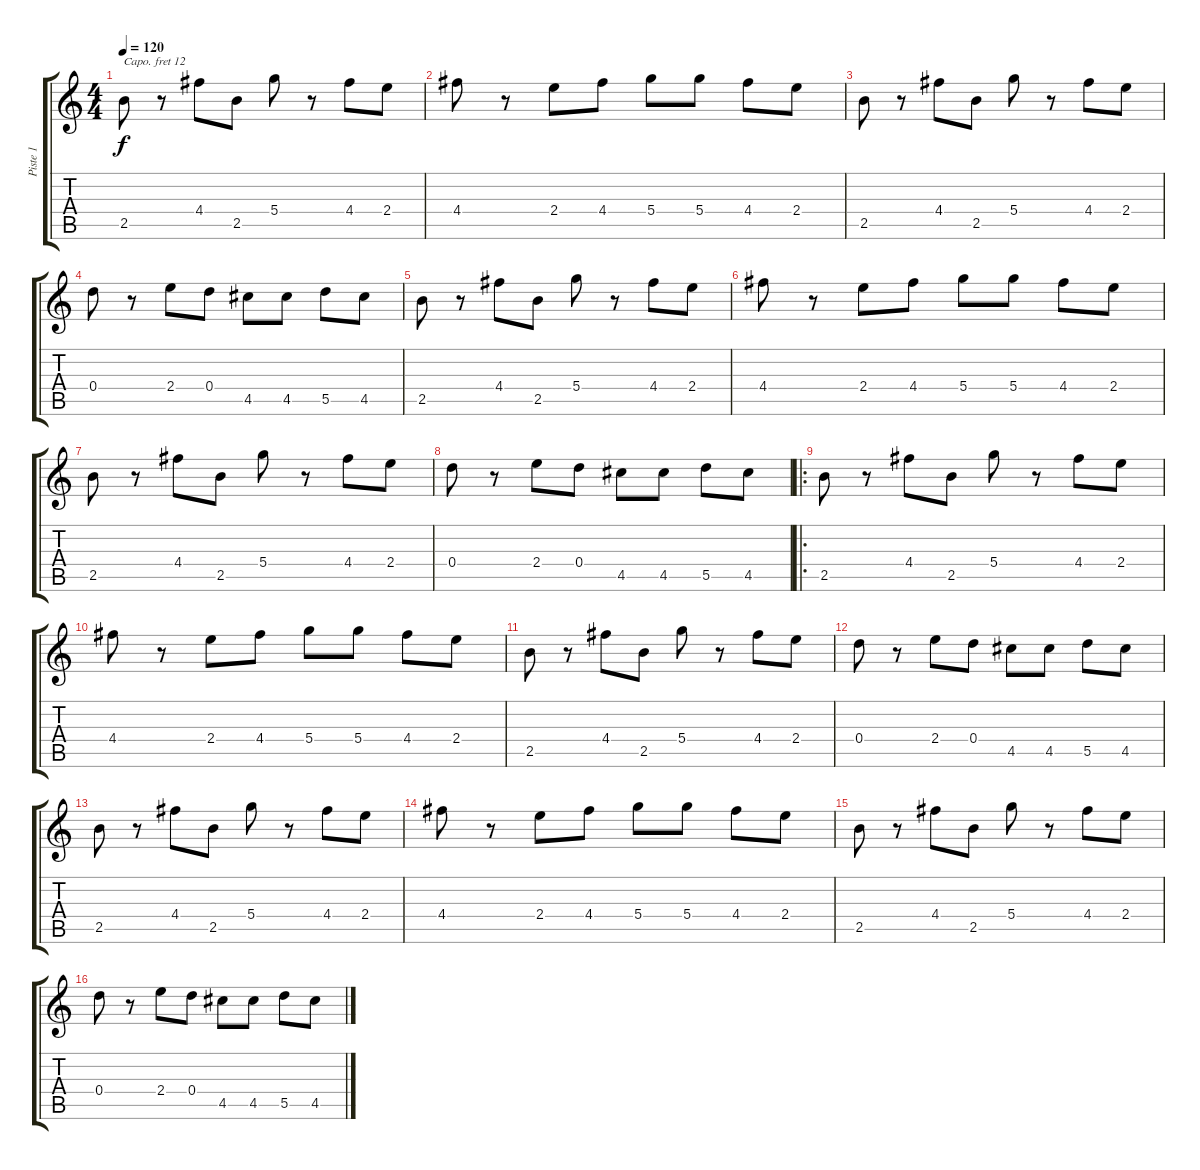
\track ("Piste 1" "Piste 1") {instrument overdrivenguitar}
\staff {score tabs}
\capo 12
\tuning (E4 B3 G3 D3 A2 E2) {hide}
\ts (4 4)
\tempo 120
\clef g2
\ks c
2.5.8{dy f instrument overdrivenguitar} r.8 4.4.8 2.5.8 5.4.8 r.8 4.4.8 2.4.8 |
4.4.8 r.8 2.4.8 4.4.8 5.4.8 5.4.8 4.4.8 2.4.8 |
2.5.8 r.8 4.4.8 2.5.8 5.4.8 r.8 4.4.8 2.4.8 |
0.4.8 r.8 2.4.8 0.4.8 4.5.8 4.5.8 5.5.8 4.5.8 |
2.5.8 r.8 4.4.8 2.5.8 5.4.8 r.8 4.4.8 2.4.8 |
4.4.8 r.8 2.4.8 4.4.8 5.4.8 5.4.8 4.4.8 2.4.8 |
2.5.8 r.8 4.4.8 2.5.8 5.4.8 r.8 4.4.8 2.4.8 |
0.4.8 r.8 2.4.8 0.4.8 4.5.8 4.5.8 5.5.8 4.5.8 |
\ro
2.5.8 r.8 4.4.8 2.5.8 5.4.8 r.8 4.4.8 2.4.8 |
4.4.8 r.8 2.4.8 4.4.8 5.4.8 5.4.8 4.4.8 2.4.8 |
2.5.8 r.8 4.4.8 2.5.8 5.4.8 r.8 4.4.8 2.4.8 |
0.4.8 r.8 2.4.8 0.4.8 4.5.8 4.5.8 5.5.8 4.5.8 |
2.5.8 r.8 4.4.8 2.5.8 5.4.8 r.8 4.4.8 2.4.8 |
4.4.8 r.8 2.4.8 4.4.8 5.4.8 5.4.8 4.4.8 2.4.8 |
2.5.8 r.8 4.4.8 2.5.8 5.4.8 r.8 4.4.8 2.4.8 |
0.4.8 r.8 2.4.8 0.4.8 4.5.8 4.5.8 5.5.8 4.5.8
